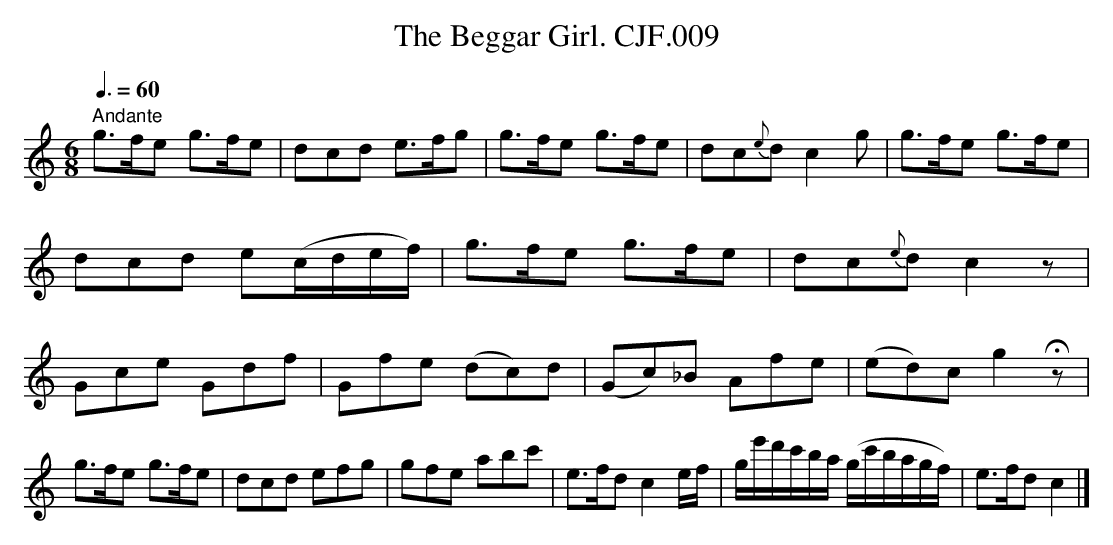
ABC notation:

X:1
T:Beggar Girl. CJF.009, The
M:6/8
L:1/8
Q:3/8=60
K:C
" Andante"g>fe g>fe|\
dcd e>fg|g>fe g>fe|dc{e}dc2g|
g>fe g>fe|dcd e(c/d/e/f/)|g>fe g>fe|dc{e}dc2z|
Gce Gdf|Gfe (dc)d|(Gc)_B Afe|(ed)cg2Hz|!
g>fe g>fe|dcd efg|gfe abc'|
e>fdc2e/f/|g/e'/d'/c'/b/a/ (g/c'/b/a/g/f/)|e>fdc2|]
